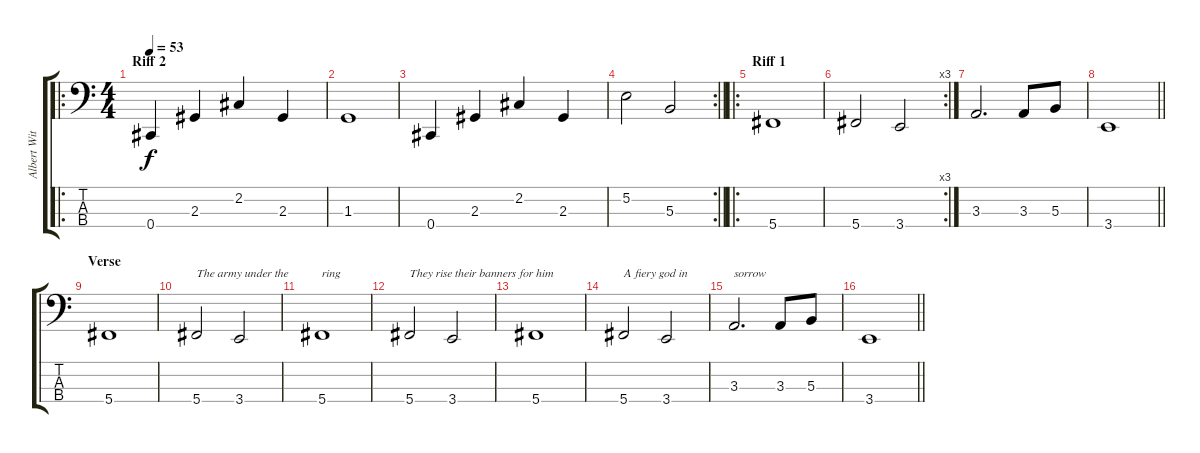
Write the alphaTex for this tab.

\track ("Albert Witchfinder" "Albert Wit") {instrument electricbassfinger bank 177}
\staff {score tabs}
\tuning (E2 B1 Gb1 Db1) {hide}
\ro
\ts (4 4)
\section ("" "Riff 2")
\tempo 53
\clef f4
\ks c
0.4.4{dy f} 2.3.4 2.2.4 2.3.4 |
1.3.1 |
0.4.4 2.3.4 2.2.4 2.3.4 |
\rc 2
\barLineRight lightlight
5.2.2 5.3.2 |
\ro
\section ("" "Riff 1")
5.4.1 |
\rc 3
5.4.2 3.4.2 |
3.3.2{d} 3.3.8 5.3.8 |
\barLineRight lightlight
3.4.1 |
\section ("" "Verse")
5.4.1 |
5.4.2{txt "The army under the"} 3.4.2 |
5.4.1{txt "ring"} |
5.4.2{txt "They rise their banners for him"} 3.4.2 |
5.4.1 |
5.4.2{txt "A fiery god in"} 3.4.2 |
3.3.2{d txt "sorrow"} 3.3.8 5.3.8 |
\barLineRight lightlight
3.4.1
